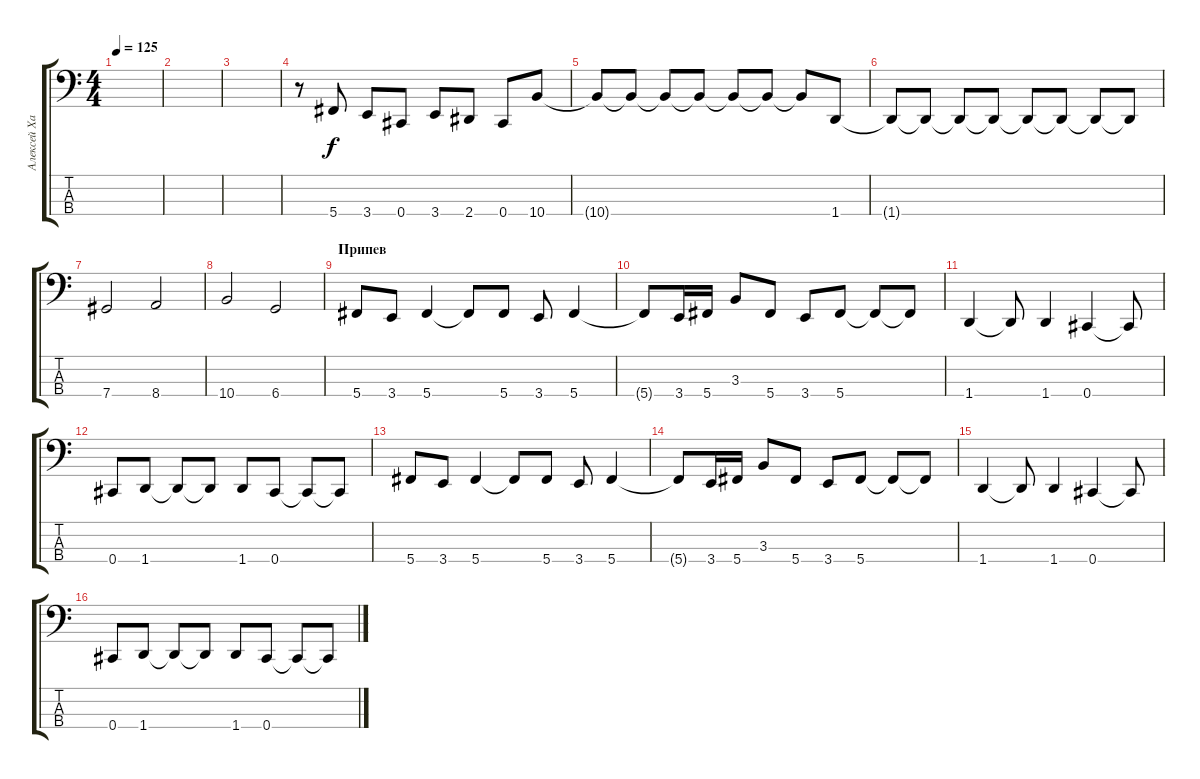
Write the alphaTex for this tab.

\track ("Алексей Харьков" "Алексей Ха") {instrument electricbassfinger}
\staff {score tabs}
\tuning (Gb2 Db2 Ab1 Db1) {hide}
\ts (4 4)
\tempo 125
\clef f4
\ks c
|
|
|
r.8 5.4.8 3.4.8 0.4.8 3.4.8 2.4.8 0.4.8 10.4.8 |
10.4{t}.8 10.4{t}.8 10.4{t}.8 10.4{t}.8 10.4{t}.8 10.4{t}.8 10.4{t}.8 1.4.8 |
1.4{t}.8 1.4{t}.8 1.4{t}.8 1.4{t}.8 1.4{t}.8 1.4{t}.8 1.4{t}.8 1.4{t}.8 |
7.4.2 8.4.2 |
10.4.2 6.4.2 |
\section ("" "Припев")
5.4.8 3.4.8 5.4.4 5.4{t}.8 5.4.8 3.4.8 5.4.4 |
5.4{t}.8 3.4.16 5.4.16 3.3.8 5.4.8 3.4.8 5.4.8 5.4{t}.8 5.4{t}.8 |
1.4.4 1.4{t}.8 1.4.4 0.4.4 0.4{t}.8 |
0.4.8 1.4.8 1.4{t}.8 1.4{t}.8 1.4.8 0.4.8 0.4{t}.8 0.4{t}.8 |
5.4.8 3.4.8 5.4.4 5.4{t}.8 5.4.8 3.4.8 5.4.4 |
5.4{t}.8 3.4.16 5.4.16 3.3.8 5.4.8 3.4.8 5.4.8 5.4{t}.8 5.4{t}.8 |
1.4.4 1.4{t}.8 1.4.4 0.4.4 0.4{t}.8 |
0.4.8 1.4.8 1.4{t}.8 1.4{t}.8 1.4.8 0.4.8 0.4{t}.8 0.4{t}.8
